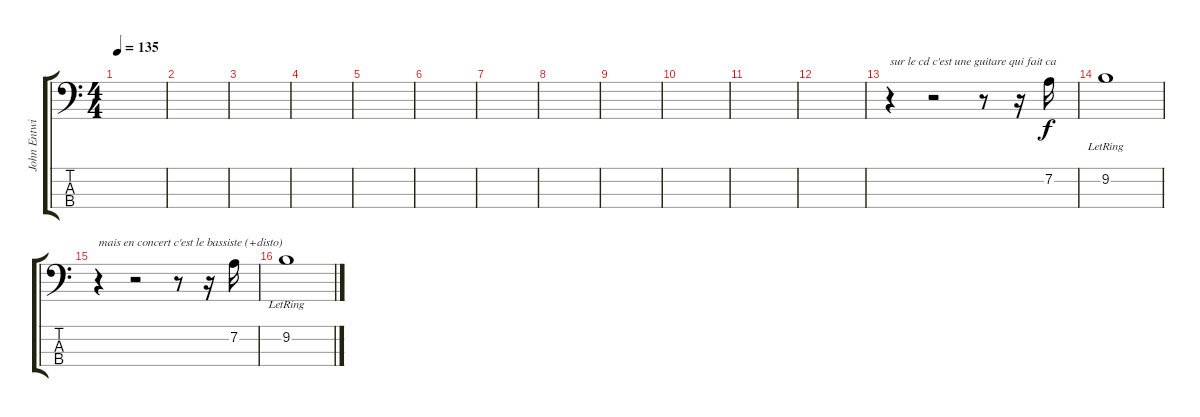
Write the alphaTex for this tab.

\track ("John Entwistle" "John Entwi") {instrument electricbassfinger}
\staff {score tabs}
\tuning (G2 D2 A1 E1) {hide}
\ts (4 4)
\tempo 135
\clef f4
\ks c
|
|
|
|
|
|
|
|
|
|
|
|
r.4{txt "sur le cd c'est une guitare qui fait ca " instrument distortionguitar} r.2 r.8 r.16 7.2.16 |
9.2{lr}.1 |
r.4{txt "mais en concert c'est le bassiste (+disto)"} r.2 r.8 r.16 7.2.16 |
9.2{lr}.1
